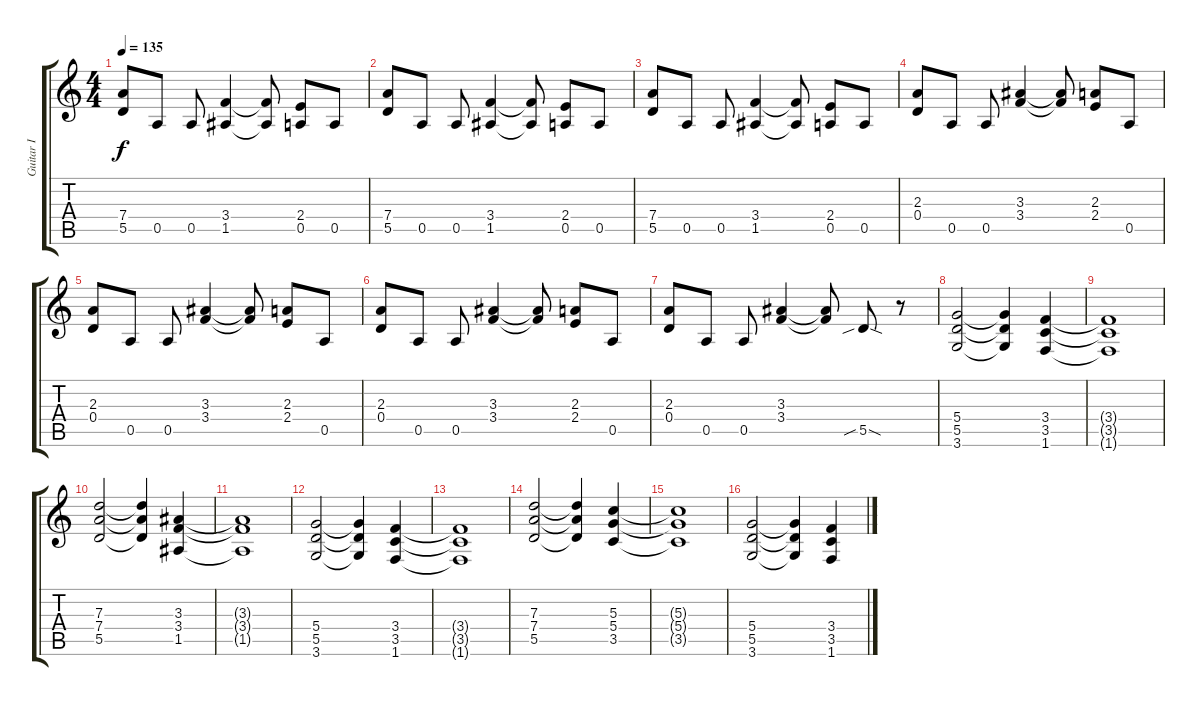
\track ("Guitar I" "Guitar I") {instrument distortionguitar}
\staff {score tabs}
\tuning (E4 B3 G3 D3 A2 E2) {hide}
\ts (4 4)
\tempo 135
\clef g2
\ks c
(7.4 5.5).8{dy f} 0.5.8 0.5.8 (3.4 1.5).4 (3.4{t} 1.5{t}).8 (2.4 0.5).8 0.5.8 |
(7.4 5.5).8 0.5.8 0.5.8 (3.4 1.5).4 (3.4{t} 1.5{t}).8 (2.4 0.5).8 0.5.8 |
(7.4 5.5).8 0.5.8 0.5.8 (3.4 1.5).4 (3.4{t} 1.5{t}).8 (2.4 0.5).8 0.5.8 |
(2.3 0.4).8 0.5.8 0.5.8 (3.3 3.4).4 (3.3{t} 3.4{t}).8 (2.3 2.4).8 0.5.8 |
(2.3 0.4).8 0.5.8 0.5.8 (3.3 3.4).4 (3.3{t} 3.4{t}).8 (2.3 2.4).8 0.5.8 |
(2.3 0.4).8 0.5.8 0.5.8 (3.3 3.4).4 (3.3{t} 3.4{t}).8 (2.3 2.4).8 0.5.8 |
(2.3 0.4).8 0.5.8 0.5.8 (3.3 3.4).4 (3.3{t} 3.4{t}).8 5.5{sib sod}.8 r.8 |
(5.4 5.5 3.6).2 (5.4{t} 5.5{t} 3.6{t}).4 (3.4 3.5 1.6).4 |
(3.4{t} 3.5{t} 1.6{t}).1 |
(7.3 7.4 5.5).2 (7.3{t} 7.4{t} 5.5{t}).4 (3.3 3.4 1.5).4 |
(3.3{t} 3.4{t} 1.5{t}).1 |
(5.4 5.5 3.6).2 (5.4{t} 5.5{t} 3.6{t}).4 (3.4 3.5 1.6).4 |
(3.4{t} 3.5{t} 1.6{t}).1 |
(7.3 7.4 5.5).2 (7.3{t} 7.4{t} 5.5{t}).4 (5.3 5.4 3.5).4 |
(5.3{t} 5.4{t} 3.5{t}).1 |
(5.4 5.5 3.6).2 (5.4{t} 5.5{t} 3.6{t}).4 (3.4 3.5 1.6).4
